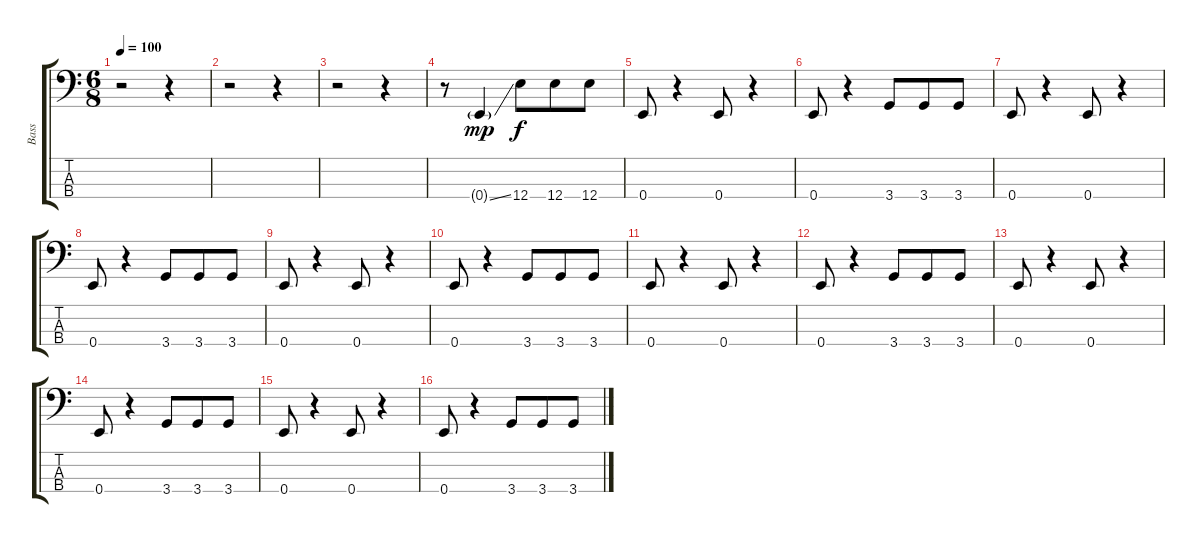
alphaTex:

\track ("Bass" "Bass") {instrument electricbassfinger}
\staff {score tabs}
\tuning (G2 D2 A1 E1) {hide}
\ts (6 8)
\tempo 100
\clef f4
\ks c
r.2{dy mp instrument electricbassfinger} r.4 |
r.2 r.4 |
r.2 r.4 |
r.8 0.4{ss g}.4 12.4.8{dy f} 12.4.8 12.4.8 |
0.4.8 r.4 0.4.8 r.4 |
0.4.8 r.4 3.4.8 3.4.8 3.4.8 |
0.4.8 r.4 0.4.8 r.4 |
0.4.8 r.4 3.4.8 3.4.8 3.4.8 |
0.4.8 r.4 0.4.8 r.4 |
0.4.8 r.4 3.4.8 3.4.8 3.4.8 |
0.4.8 r.4 0.4.8 r.4 |
0.4.8 r.4 3.4.8 3.4.8 3.4.8 |
0.4.8 r.4 0.4.8 r.4 |
0.4.8 r.4 3.4.8 3.4.8 3.4.8 |
0.4.8 r.4 0.4.8 r.4 |
0.4.8 r.4 3.4.8 3.4.8 3.4.8
